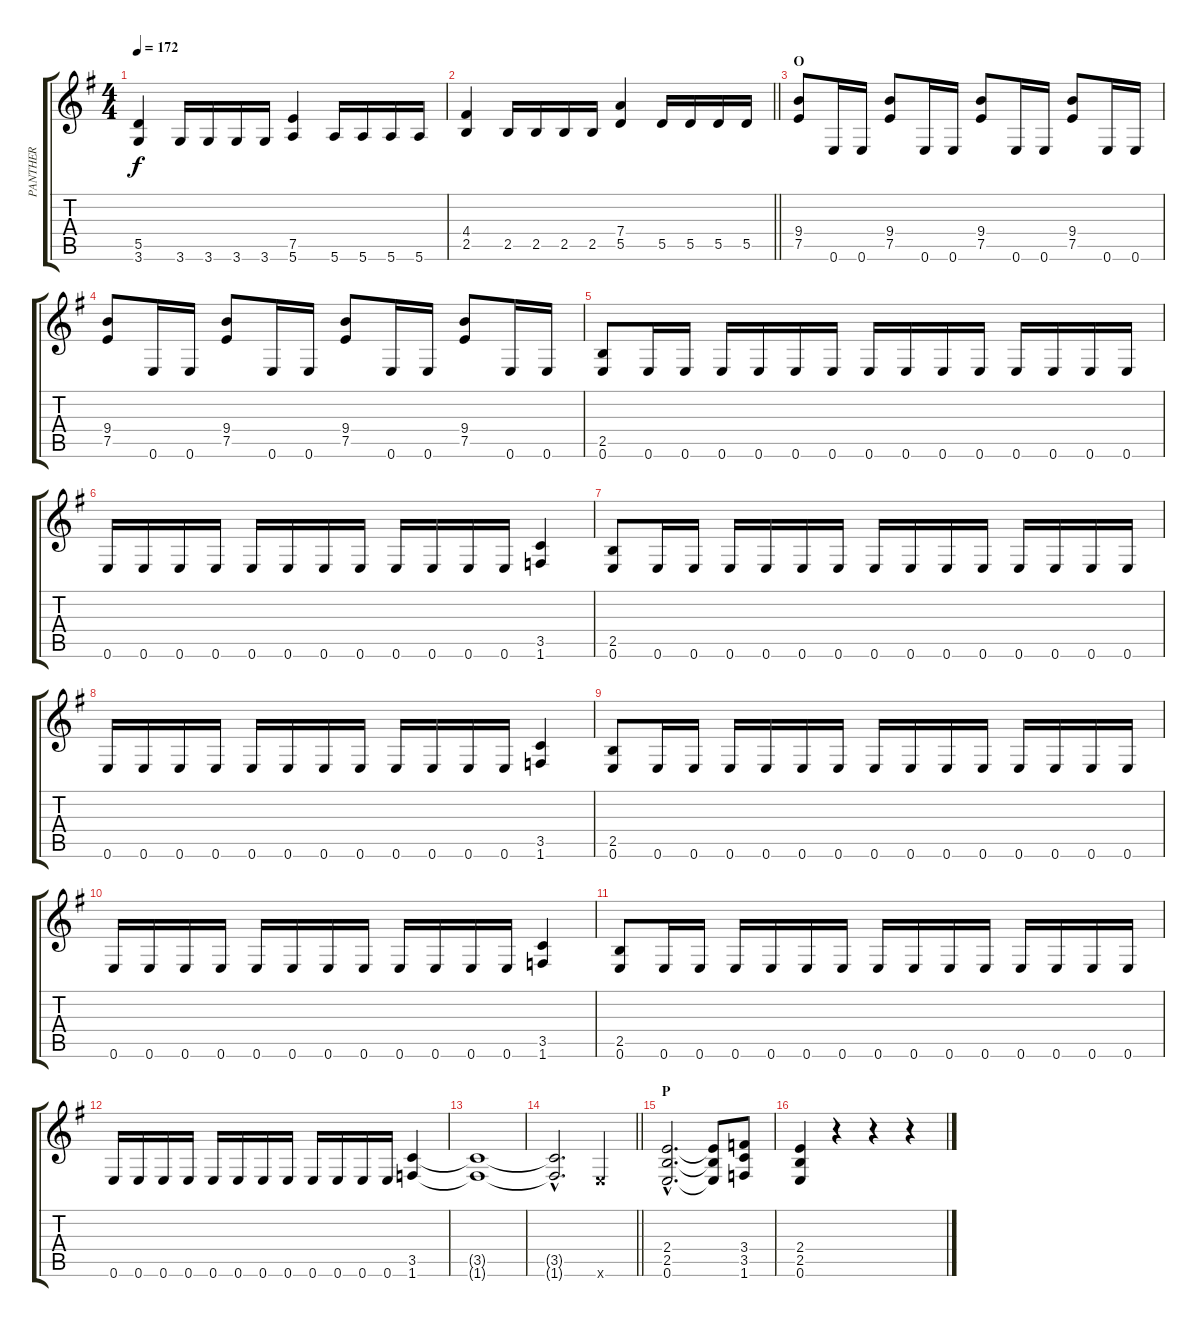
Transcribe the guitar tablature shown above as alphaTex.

\track ("PANTHER" "PANTHER") {instrument overdrivenguitar}
\staff {score tabs}
\tuning (E4 B3 G3 D3 A2 E2) {hide}
\ts (4 4)
\tempo 172
\clef g2
\ks g
(5.5 3.6).4{dy f} 3.6.16 3.6.16 3.6.16 3.6.16 (7.5 5.6).4 5.6.16 5.6.16 5.6.16 5.6.16 |
\barLineRight lightlight
(4.4 2.5).4 2.5.16 2.5.16 2.5.16 2.5.16 (7.4 5.5).4 5.5.16 5.5.16 5.5.16 5.5.16 |
\section ("" "O")
(9.4 7.5).8 0.6.16 0.6.16 (9.4 7.5).8 0.6.16 0.6.16 (9.4 7.5).8 0.6.16 0.6.16 (9.4 7.5).8 0.6.16 0.6.16 |
(9.4 7.5).8 0.6.16 0.6.16 (9.4 7.5).8 0.6.16 0.6.16 (9.4 7.5).8 0.6.16 0.6.16 (9.4 7.5).8 0.6.16 0.6.16 |
(2.5 0.6).8 0.6.16 0.6.16 0.6.16 0.6.16 0.6.16 0.6.16 0.6.16 0.6.16 0.6.16 0.6.16 0.6.16 0.6.16 0.6.16 0.6.16 |
0.6.16 0.6.16 0.6.16 0.6.16 0.6.16 0.6.16 0.6.16 0.6.16 0.6.16 0.6.16 0.6.16 0.6.16 (3.5 1.6).4 |
(2.5 0.6).8 0.6.16 0.6.16 0.6.16 0.6.16 0.6.16 0.6.16 0.6.16 0.6.16 0.6.16 0.6.16 0.6.16 0.6.16 0.6.16 0.6.16 |
0.6.16 0.6.16 0.6.16 0.6.16 0.6.16 0.6.16 0.6.16 0.6.16 0.6.16 0.6.16 0.6.16 0.6.16 (3.5 1.6).4 |
(2.5 0.6).8 0.6.16 0.6.16 0.6.16 0.6.16 0.6.16 0.6.16 0.6.16 0.6.16 0.6.16 0.6.16 0.6.16 0.6.16 0.6.16 0.6.16 |
0.6.16 0.6.16 0.6.16 0.6.16 0.6.16 0.6.16 0.6.16 0.6.16 0.6.16 0.6.16 0.6.16 0.6.16 (3.5 1.6).4 |
(2.5 0.6).8 0.6.16 0.6.16 0.6.16 0.6.16 0.6.16 0.6.16 0.6.16 0.6.16 0.6.16 0.6.16 0.6.16 0.6.16 0.6.16 0.6.16 |
0.6.16 0.6.16 0.6.16 0.6.16 0.6.16 0.6.16 0.6.16 0.6.16 0.6.16 0.6.16 0.6.16 0.6.16 (3.5 1.6).4 |
(3.5{t} 1.6{t}).1 |
\barLineRight lightlight
(3.5{hac t} 1.6{hac t}).2{d} 0.6{x}.4 |
\section ("" "P")
(2.4{hac} 2.5{hac} 0.6{hac}).2{d} (2.4{t} 2.5{t} 0.6{t}).8 (3.4 3.5 1.6).8 |
(2.4 2.5 0.6).4 r.4 r.4 r.4
